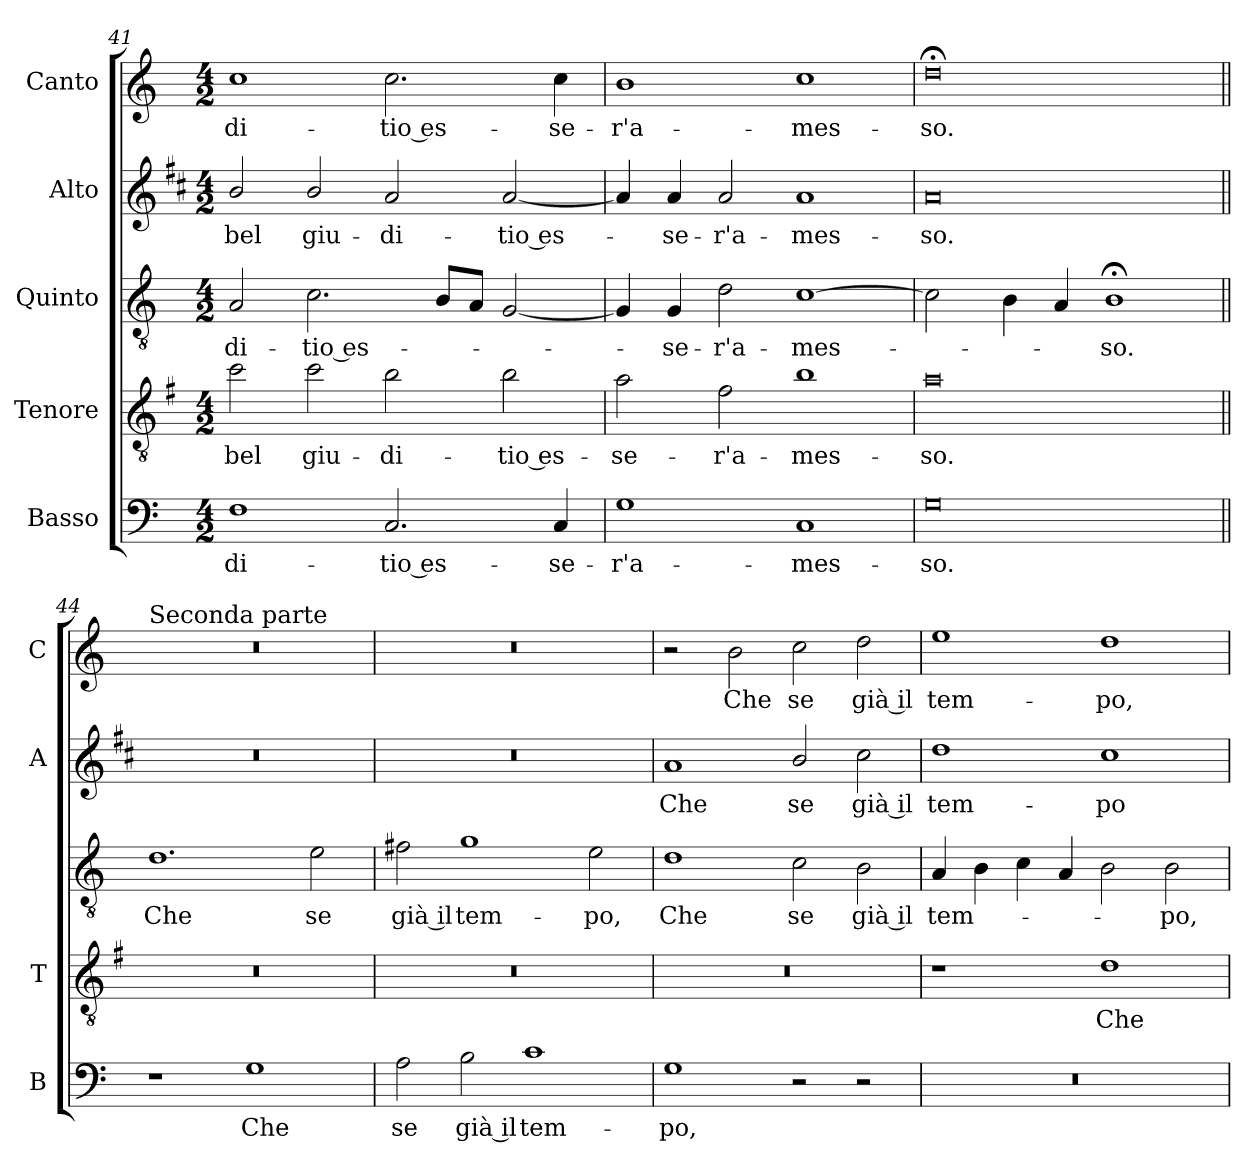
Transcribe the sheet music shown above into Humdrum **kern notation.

**kern	**text	**kern	**text	**kern	**text	**kern	**text	**kern	**text
*part5	*part5	*part4	*part4	*part3	*part3	*part2	*part2	*part1	*part1
*staff5	*staff5	*staff4	*staff4	*staff3	*staff3	*staff2	*staff2	*staff1	*staff1
*I"Basso	*	*I"Tenore	*	*I"Quinto	*	*I"Alto	*	*I"Canto	*
*I'B	*	*I'T	*	*	*	*I'A	*	*I'C	*
!!LO:LB:g=z
*clefF4	*	*clefGv2	*	*clefGv2	*	*clefG2	*	*clefG2	*
*	*	*ITrd4c7	*	*	*	*ITrd1c2	*	*	*
*k[]	*	*k[]	*	*k[]	*	*k[]	*	*k[]	*
*C:	*	*C:	*	*C:	*	*C:	*	*C:	*
*M4/2	*	*M4/2	*	*M4/2	*	*M4/2	*	*M4/2	*
=41	=41	=41	=41	=41	=41	=41	=41	=41	=41
!	!LO:LY:b	!	!LO:LY:b	!	!LO:LY:b	!	!LO:LY:b	!	!LO:LY:b
1F	-di-	2f\	bel	2A/	-di-	2a/	bel	1cc	-di-
!	!	!	!LO:LY:b	!	!LO:LY:b	!	!LO:LY:b	!	!
.	.	2f\	giu-	2.c\	-tio es-	2a/	giu-	.	.
!	!LO:LY:b	!	!LO:LY:b	!	!	!	!LO:LY:b	!	!LO:LY:b
2.C/	-tio es-	2e\	-di-	.	.	2g/	-di-	2.cc\	-tio es-
.	.	.	.	8B/L	.	.	.	.	.
.	.	.	.	8A/J	.	.	.	.	.
!	!	!	!LO:LY:b	!	!	!	!LO:LY:b	!	!
.	.	2e\	-tio es-	[2G/	.	[2g/	-tio es-	.	.
!	!LO:LY:b	!	!	!	!	!	!	!	!LO:LY:b
4C/	-se-	.	.	.	.	.	.	4cc\	-se-
=42	=42	=42	=42	=42	=42	=42	=42	=42	=42
!	!LO:LY:b	!	!LO:LY:b	!	!	!	!	!	!LO:LY:b
1G	-r'a-	2d\	-se-	4G/]	.	4g/]	.	1b	-r'a-
!	!	!	!	!	!LO:LY:b	!	!LO:LY:b	!	!
.	.	.	.	4G/	-se-	4g/	-se-	.	.
!	!	!	!LO:LY:b	!	!LO:LY:b	!	!LO:LY:b	!	!
.	.	2B\	-r'a-	2d\	-r'a-	2g/	-r'a-	.	.
!	!LO:LY:b	!	!LO:LY:b	!	!LO:LY:b	!	!LO:LY:b	!	!LO:LY:b
1C	-mes-	1e	-mes-	[1c	-mes-	1g	-mes-	1cc	-mes-
=43	=43	=43	=43	=43	=43	=43	=43	=43	=43
!	!LO:LY:b	!	!LO:LY:b	!	!	!	!LO:LY:b	!	!LO:LY:b
0G	-so.	0d	-so.	2c\]	.	0g	-so.	0dd;<	-so.
.	.	.	.	4B\	.	.	.	.	.
.	.	.	.	4A/	.	.	.	.	.
!	!	!	!	!	!LO:LY:b	!	!	!	!
.	.	.	.	1B;<	-so.	.	.	.	.
=44||	=44||	=44||	=44||	=44||	=44||	=44||	=44||	=44||	=44||
!	!	!	!	!	!	!	!	!LO:TX:a:t=Seconda parte	!
!	!	!	!	!	!LO:LY:b	!	!	!	!
1r	.	0r	.	1.d	Che	0r	.	0r	.
!	!LO:LY:b	!	!	!	!	!	!	!	!
1G	Che	.	.	.	.	.	.	.	.
!	!	!	!	!	!LO:LY:b	!	!	!	!
.	.	.	.	2e\	se	.	.	.	.
=45	=45	=45	=45	=45	=45	=45	=45	=45	=45
!	!LO:LY:b	!	!	!	!LO:LY:b	!	!	!	!
2A\	se	0r	.	2f#X\	già il	0r	.	0r	.
!	!LO:LY:b	!	!	!	!LO:LY:b	!	!	!	!
2B\	già il	.	.	1g	tem-	.	.	.	.
!	!LO:LY:b	!	!	!	!	!	!	!	!
1c	tem-	.	.	.	.	.	.	.	.
!	!	!	!	!	!LO:LY:b	!	!	!	!
.	.	.	.	2e\	-po,	.	.	.	.
!!LO:PB:g=z
=46	=46	=46	=46	=46	=46	=46	=46	=46	=46
!	!LO:LY:b	!	!	!	!LO:LY:b	!	!LO:LY:b	!	!
1G	-po,	0r	.	1d	Che	1g	Che	2r	.
!	!	!	!	!	!	!	!	!	!LO:LY:b
.	.	.	.	.	.	.	.	2b\	Che
!	!	!	!	!	!LO:LY:b	!	!LO:LY:b	!	!LO:LY:b
2r	.	.	.	2c\	se	2a/	se	2cc\	se
!	!	!	!	!	!LO:LY:b	!	!LO:LY:b	!	!LO:LY:b
2r	.	.	.	2B\	già il	2b\	già il	2dd\	già il
=47	=47	=47	=47	=47	=47	=47	=47	=47	=47
!	!	!	!	!	!LO:LY:b	!	!LO:LY:b	!	!LO:LY:b
0r	.	1r	.	4A/	tem-	1cc	tem-	1ee	tem-
.	.	.	.	4B\	.	.	.	.	.
.	.	.	.	4c\	.	.	.	.	.
.	.	.	.	4A/	.	.	.	.	.
!	!	!	!LO:LY:b	!	!	!	!LO:LY:b	!	!LO:LY:b
.	.	1G	Che	2B\	.	1b	-po	1dd	-po,
!	!	!	!	!	!LO:LY:b	!	!	!	!
.	.	.	.	2B\	-po,	.	.	.	.
=	=	=	=	=	=	=	=	=	=
*-	*-	*-	*-	*-	*-	*-	*-	*-	*-
